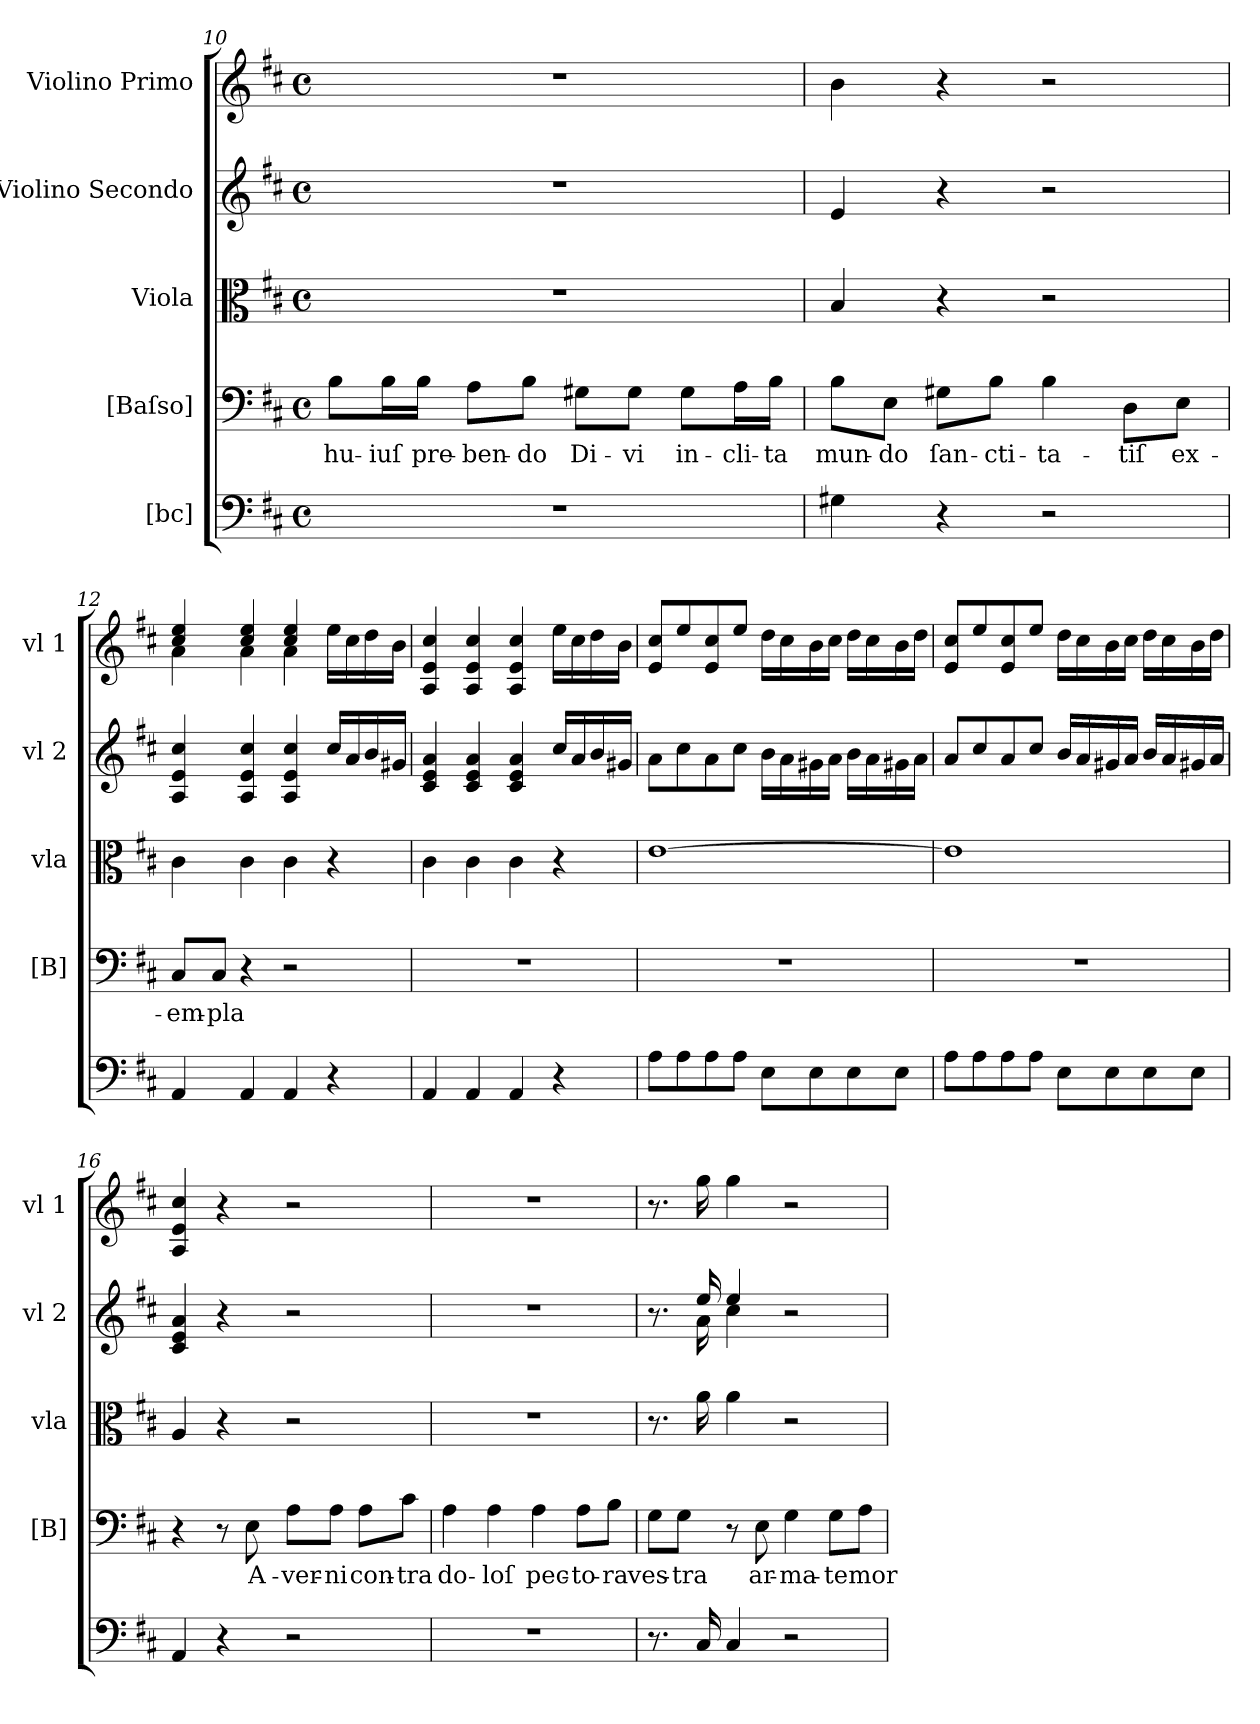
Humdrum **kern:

**kern	**kern	**text	**kern	**kern	**kern
*part5	*part4	*part4	*part3	*part2	*part1
*staff5	*staff4	*staff4	*staff3	*staff2	*staff1
*I"[bc]	*I"[Baſso]	*	*I"Viola	*I"Violino Secondo	*I"Violino Primo
*	*I'[B]	*	*I'vla	*I'vl 2	*I'vl 1
*clefF4	*clefF4	*	*clefC3	*clefG2	*clefG2
*k[f#c#]	*k[f#c#]	*	*k[f#c#]	*k[f#c#]	*k[f#c#]
*M4/4	*M4/4	*	*M4/4	*M4/4	*M4/4
*met(c)	*met(c)	*	*met(c)	*met(c)	*met(c)
=10	=10	=10	=10	=10	=10
1r	8B\L	hu-	1r	1r	1r
.	16B\L	-iuſ	.	.	.
.	16B\JJ	pre-	.	.	.
.	8A\L	-ben-	.	.	.
.	8B\J	-do	.	.	.
.	8G#X\L	Di-	.	.	.
.	8G#\J	-vi	.	.	.
.	8G#\L	in-	.	.	.
.	16A\L	-cli-	.	.	.
.	16B\JJ	-ta	.	.	.
=11	=11	=11	=11	=11	=11
4G#X\	8B\L	mun-	4B/	4e/	4b\
.	8E\J	-do	.	.	.
4r	8G#X\L	ſan-	4r	4r	4r
.	8B\J	-cti-	.	.	.
2r	4B\	-ta-	2r	2r	2r
.	8D\L	-tiſ	.	.	.
.	8E\J	ex-	.	.	.
=12	=12	=12	=12	=12	=12
*	*	*	*	*	*^
4AA/	8C#/L	-em-	4c#\	4A/ 4e/ 4cc#/	4cc#/ 4ee/	4a\
.	8C#/J	-pla	.	.	.	.
4AA/	4r	.	4c#\	4A/ 4e/ 4cc#/	4cc#/ 4ee/	4a\
4AA/	2r	.	4c#\	4A/ 4e/ 4cc#/	4cc#/ 4ee/	4a\
4r	.	.	4r	16cc#/LL	16ee\LL	4ryy
.	.	.	.	16a/	16cc#\	.
.	.	.	.	16b/	16dd\	.
.	.	.	.	16g#X/JJ	16b\JJ	.
*	*	*	*	*	*v	*v
=13	=13	=13	=13	=13	=13
4AA/	1r	.	4c#\	4c#/ 4e/ 4a/	4A/ 4e/ 4cc#/
4AA/	.	.	4c#\	4c#/ 4e/ 4a/	4A/ 4e/ 4cc#/
4AA/	.	.	4c#\	4c#/ 4e/ 4a/	4A/ 4e/ 4cc#/
4r	.	.	4r	16cc#/LL	16ee\LL
.	.	.	.	16a/	16cc#\
.	.	.	.	16b/	16dd\
.	.	.	.	16g#X/JJ	16b\JJ
=14	=14	=14	=14	=14	=14
8A\L	1r	.	[1e\	8a\L	8e/ 8cc#/L
8A\	.	.	.	8cc#\	8ee/
8A\	.	.	.	8a\	8e/ 8cc#/
8A\J	.	.	.	8cc#\J	8ee/J
8E\L	.	.	.	16b\LL	16dd\LL
.	.	.	.	16a\	16cc#\
8E\	.	.	.	16g#X\	16b\
.	.	.	.	16a\JJ	16cc#\JJ
8E\	.	.	.	16b\LL	16dd\LL
.	.	.	.	16a\	16cc#\
8E\J	.	.	.	16g#X\	16b\
.	.	.	.	16a\JJ	16dd\JJ
=15	=15	=15	=15	=15	=15
8A\L	1r	.	1e\]	8a/L	8e/ 8cc#/L
8A\	.	.	.	8cc#/	8ee/
8A\	.	.	.	8a/	8e/ 8cc#/
8A\J	.	.	.	8cc#/J	8ee/J
8E\L	.	.	.	16b/LL	16dd\LL
.	.	.	.	16a/	16cc#\
8E\	.	.	.	16g#X/	16b\
.	.	.	.	16a/JJ	16cc#\JJ
8E\	.	.	.	16b/LL	16dd\LL
.	.	.	.	16a/	16cc#\
8E\J	.	.	.	16g#X/	16b\
.	.	.	.	16a/JJ	16dd\JJ
=16	=16	=16	=16	=16	=16
4AA/	4r	.	4A/	4c#/ 4e/ 4a/	4A/ 4e/ 4cc#/
4r	8r	.	4r	4r	4r
.	8E\	A-	.	.	.
2r	8A\L	-ver-	2r	2r	2r
.	8A\J	ni	.	.	.
.	8A\L	con-	.	.	.
.	8c#\J	-tra	.	.	.
=17	=17	=17	=17	=17	=17
1r	4A\	do-	1r	1r	1r
.	4A\	-loſ	.	.	.
.	4A\	pec-	.	.	.
.	8A\L	-to-	.	.	.
.	8B\J	-ra	.	.	.
=18	=18	=18	=18	=18	=18
*	*	*	*	*^	*
8.r	8G\L	ves-	8.r	8.r	8.ryy	8.r
.	8G\J	-tra	.	.	.	.
16C#/	.	.	16a\	16ee/	16a\	16gg\
4C#/	8r	.	4a\	4ee/	4cc#\	4gg\
.	8E\	ar-	.	.	.	.
2r	4G\	-ma-	2r	2r	2ryy	2r
.	8G\L	-te	.	.	.	.
.	8A\J	mor-	.	.	.	.
*	*	*	*	*v	*v	*
=	=	=	=	=	=
*-	*-	*-	*-	*-	*-
